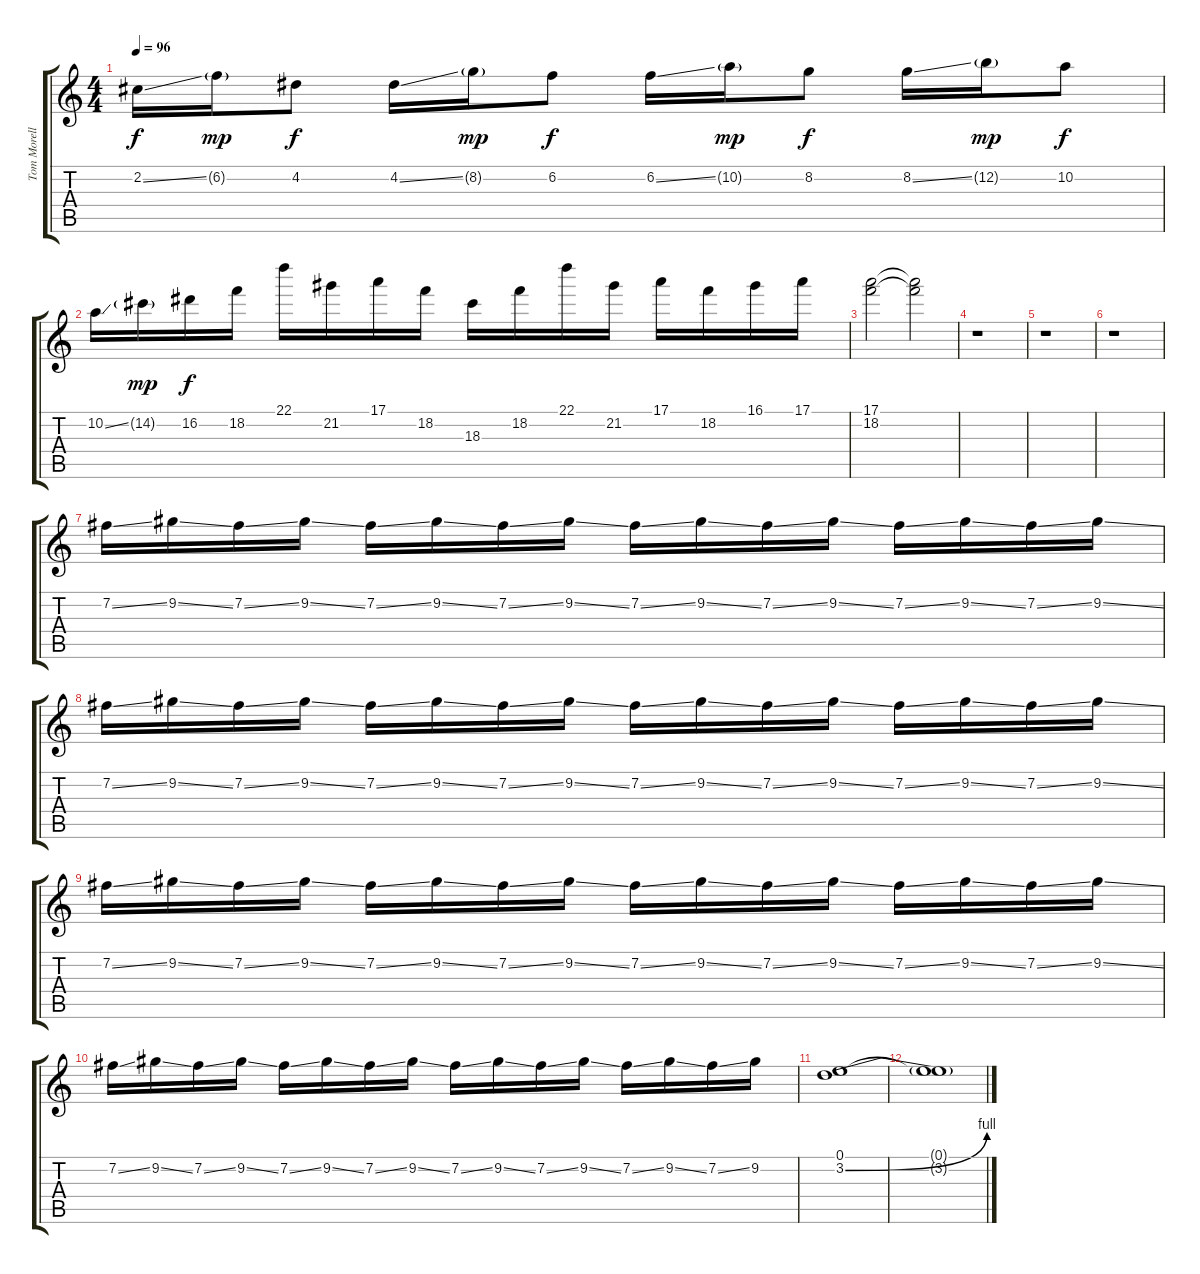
\track ("Tom Morello" "Tom Morell") {instrument overdrivenguitar}
\staff {score tabs}
\tuning (E4 B3 G3 D3 A2 E2) {hide}
\ts (4 4)
\tempo 96
\clef g2
\ks c
2.2{ss}.16{dy f} 6.2{g}.16{dy mp} 4.2.8{dy f} 4.2{ss}.16 8.2{g}.16{dy mp} 6.2.8{dy f} 6.2{ss}.16 10.2{g}.16{dy mp} 8.2.8{dy f} 8.2{ss}.16 12.2{g}.16{dy mp} 10.2.8{dy f} |
10.2{ss}.16 14.2{g}.16{dy mp} 16.2.16{dy f} 18.2.16 22.1.16 21.2.16 17.1.16 18.2.16 18.3.16 18.2.16 22.1.16 21.2.16 17.1.16 18.2.16 16.1.16 17.1.16 |
(17.1 18.2).2 (17.1{t} 18.2{t}).2 |
r.1 |
r.1 |
r.1 |
7.2{ss}.16 9.2{ss}.16 7.2{ss}.16 9.2{ss}.16 7.2{ss}.16 9.2{ss}.16 7.2{ss}.16 9.2{ss}.16 7.2{ss}.16 9.2{ss}.16 7.2{ss}.16 9.2{ss}.16 7.2{ss}.16 9.2{ss}.16 7.2{ss}.16 9.2{ss}.16 |
7.2{ss}.16 9.2{ss}.16 7.2{ss}.16 9.2{ss}.16 7.2{ss}.16 9.2{ss}.16 7.2{ss}.16 9.2{ss}.16 7.2{ss}.16 9.2{ss}.16 7.2{ss}.16 9.2{ss}.16 7.2{ss}.16 9.2{ss}.16 7.2{ss}.16 9.2{ss}.16 |
7.2{ss}.16 9.2{ss}.16 7.2{ss}.16 9.2{ss}.16 7.2{ss}.16 9.2{ss}.16 7.2{ss}.16 9.2{ss}.16 7.2{ss}.16 9.2{ss}.16 7.2{ss}.16 9.2{ss}.16 7.2{ss}.16 9.2{ss}.16 7.2{ss}.16 9.2{ss}.16 |
7.2{ss}.16 9.2{ss}.16 7.2{ss}.16 9.2{ss}.16 7.2{ss}.16 9.2{ss}.16 7.2{ss}.16 9.2{ss}.16 7.2{ss}.16 9.2{ss}.16 7.2{ss}.16 9.2{ss}.16 7.2{ss}.16 9.2{ss}.16 7.2{ss}.16 9.2.16 |
(0.1 3.2{be (bend 0 0 60 4)}).1 |
(0.1{t} 3.2{t}).1
